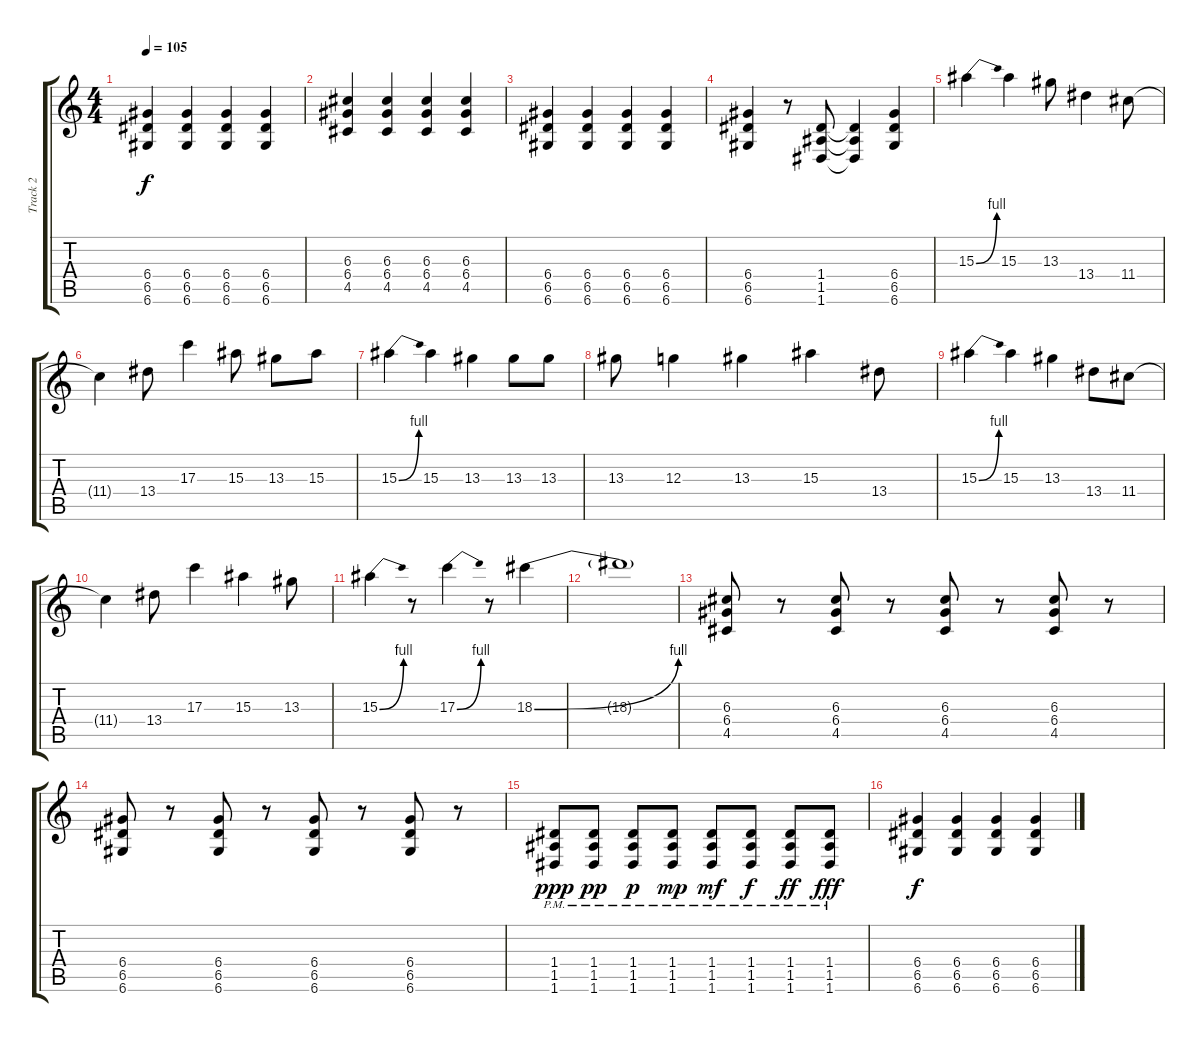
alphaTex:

\track ("Track 2" "Track 2") {instrument distortionguitar}
\staff {score tabs}
\tuning (E4 B3 G3 D3 A2 D2) {hide}
\ts (4 4)
\tempo 105
\clef g2
\ks c
(6.4 6.5 6.6).4{dy f} (6.4 6.5 6.6).4 (6.4 6.5 6.6).4 (6.4 6.5 6.6).4 |
(6.3 6.4 4.5).4 (6.3 6.4 4.5).4 (6.3 6.4 4.5).4 (6.3 6.4 4.5).4 |
(6.4 6.5 6.6).4 (6.4 6.5 6.6).4 (6.4 6.5 6.6).4 (6.4 6.5 6.6).4 |
(6.4 6.5 6.6).4 r.8 (1.4 1.5 1.6).8 (1.4{t} 1.5{t} 1.6{t}).4 (6.4 6.5 6.6).4 |
15.3{be (bend 0 0 60 4)}.4 15.3.4 13.3.8 13.4.4 11.4.8 |
11.4{t}.4 13.4.8 17.3.4 15.3.8 13.3.8 15.3.8 |
15.3{be (bend 0 0 60 4)}.4 15.3.4 13.3.4 13.3.8 13.3.8 |
13.3.8 12.3.4 13.3.4 15.3.4 13.4.8 |
15.3{be (bend 0 0 60 4)}.4 15.3.4 13.3.4 13.4.8 11.4.8 |
11.4{t}.4 13.4.8 17.3.4 15.3.4 13.3.8 |
15.3{be (bend 0 0 60 4)}.4 r.8 17.3{be (bend 0 0 60 4)}.4 r.8 18.3{be (bend 0 0 60 4)}.4 |
18.3{t}.1 |
(6.3 6.4 4.5).8 r.8 (6.3 6.4 4.5).8 r.8 (6.3 6.4 4.5).8 r.8 (6.3 6.4 4.5).8 r.8 |
(6.4 6.5 6.6).8 r.8 (6.4 6.5 6.6).8 r.8 (6.4 6.5 6.6).8 r.8 (6.4 6.5 6.6).8 r.8 |
(1.4{pm} 1.5{pm} 1.6{pm}).8{dy ppp} (1.4{pm} 1.5{pm} 1.6{pm}).8{dy pp} (1.4{pm} 1.5{pm} 1.6{pm}).8{dy p} (1.4{pm} 1.5{pm} 1.6{pm}).8{dy mp} (1.4{pm} 1.5{pm} 1.6{pm}).8{dy mf} (1.4{pm} 1.5{pm} 1.6{pm}).8{dy f} (1.4{pm} 1.5{pm} 1.6{pm}).8{dy ff} (1.4{pm} 1.5{pm} 1.6{pm}).8{dy fff} |
(6.4 6.5 6.6).4{dy f} (6.4 6.5 6.6).4 (6.4 6.5 6.6).4 (6.4 6.5 6.6).4
